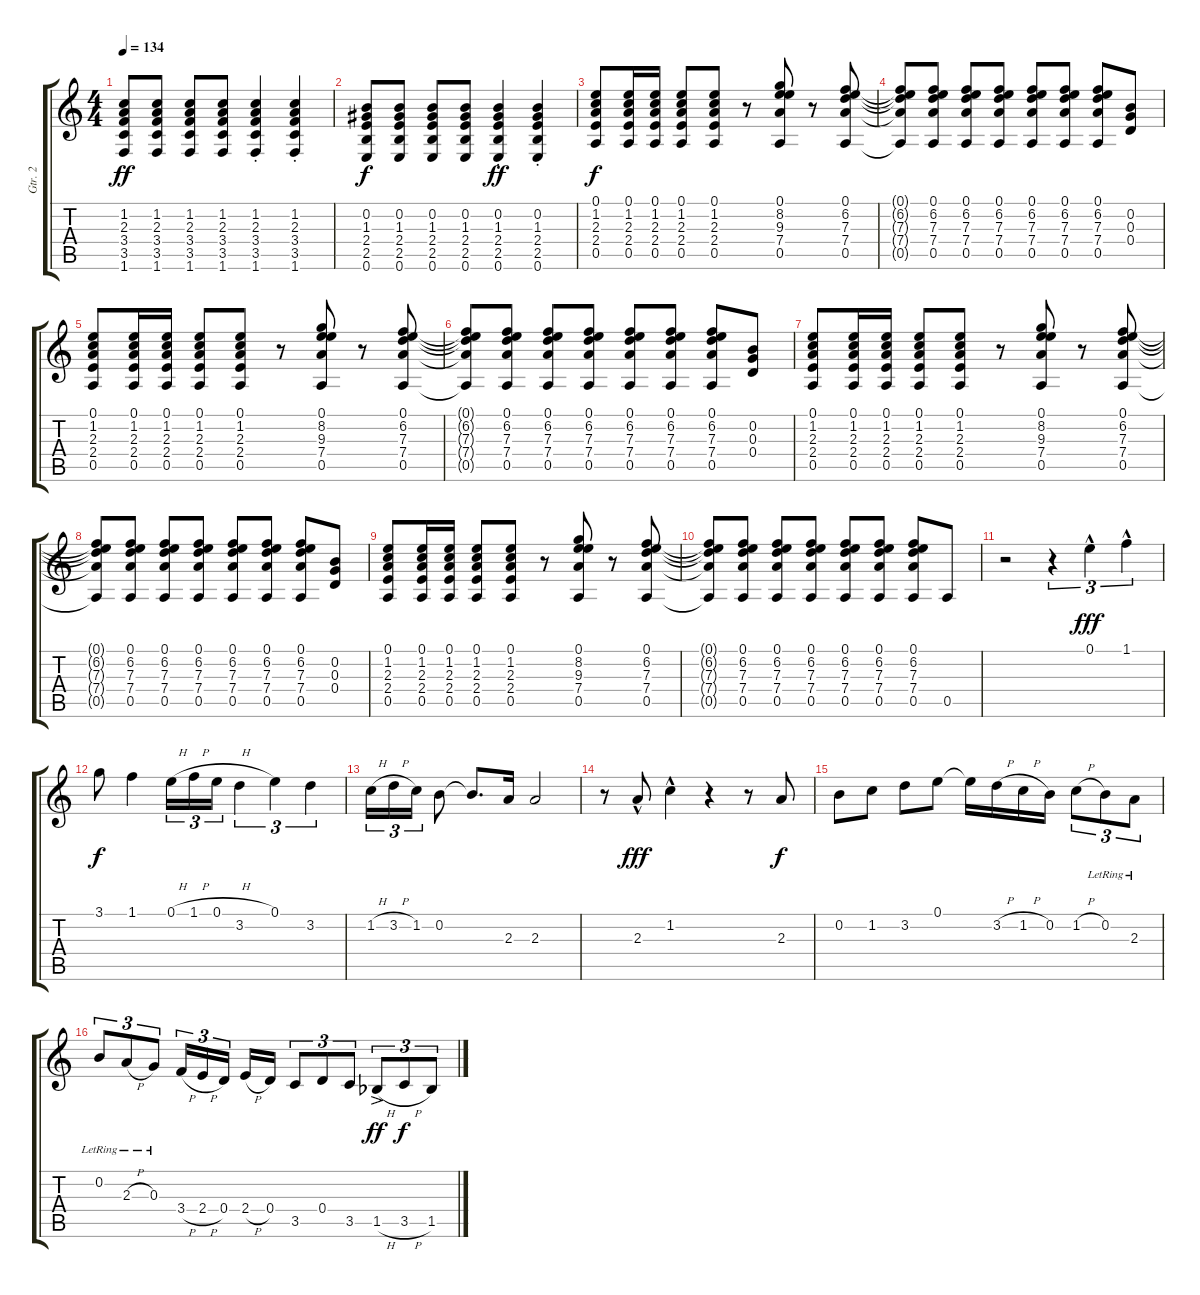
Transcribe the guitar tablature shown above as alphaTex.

\track ("Gtr. 2" "Gtr. 2") {instrument acousticguitarsteel}
\staff {score tabs}
\tuning (E4 B3 G3 D3 A2 E2) {hide}
\ts (4 4)
\tempo 134
\clef g2
\ks c
(1.2 2.3 3.4 3.5 1.6).8{dy ff} (1.2 2.3 3.4 3.5 1.6).8 (1.2 2.3 3.4 3.5 1.6).8 (1.2 2.3 3.4 3.5 1.6).8 (1.2{st} 2.3{st} 3.4{st} 3.5{st} 1.6{st}).4 (1.2{st} 2.3{st} 3.4{st} 3.5{st} 1.6{st}).4 |
(0.2 1.3 2.4 2.5 0.6).8{dy f} (0.2 1.3 2.4 2.5 0.6).8 (0.2 1.3 2.4 2.5 0.6).8 (0.2 1.3 2.4 2.5 0.6).8 (0.2{st} 1.3{st} 2.4{st} 2.5{st} 0.6{st}).4{dy ff} (0.2{st} 1.3{st} 2.4{st} 2.5{st} 0.6{st}).4 |
(0.1 1.2 2.3 2.4 0.5).8{dy f} (0.1 1.2 2.3 2.4 0.5).16 (0.1 1.2 2.3 2.4 0.5).16 (0.1 1.2 2.3 2.4 0.5).8 (0.1 1.2 2.3 2.4 0.5).8 r.8 (0.1 8.2 9.3 7.4 0.5).8 r.8 (0.1 6.2 7.3 7.4 0.5).8 |
(0.1{t} 6.2{t} 7.3{t} 7.4{t} 0.5{t}).8 (0.1 6.2 7.3 7.4 0.5).8 (0.1 6.2 7.3 7.4 0.5).8 (0.1 6.2 7.3 7.4 0.5).8 (0.1 6.2 7.3 7.4 0.5).8 (0.1 6.2 7.3 7.4 0.5).8 (0.1 6.2 7.3 7.4 0.5).8 (0.2 0.3 0.4).8 |
(0.1 1.2 2.3 2.4 0.5).8 (0.1 1.2 2.3 2.4 0.5).16 (0.1 1.2 2.3 2.4 0.5).16 (0.1 1.2 2.3 2.4 0.5).8 (0.1 1.2 2.3 2.4 0.5).8 r.8 (0.1 8.2 9.3 7.4 0.5).8 r.8 (0.1 6.2 7.3 7.4 0.5).8 |
(0.1{t} 6.2{t} 7.3{t} 7.4{t} 0.5{t}).8 (0.1 6.2 7.3 7.4 0.5).8 (0.1 6.2 7.3 7.4 0.5).8 (0.1 6.2 7.3 7.4 0.5).8 (0.1 6.2 7.3 7.4 0.5).8 (0.1 6.2 7.3 7.4 0.5).8 (0.1 6.2 7.3 7.4 0.5).8 (0.2 0.3 0.4).8 |
(0.1 1.2 2.3 2.4 0.5).8 (0.1 1.2 2.3 2.4 0.5).16 (0.1 1.2 2.3 2.4 0.5).16 (0.1 1.2 2.3 2.4 0.5).8 (0.1 1.2 2.3 2.4 0.5).8 r.8 (0.1 8.2 9.3 7.4 0.5).8 r.8 (0.1 6.2 7.3 7.4 0.5).8 |
(0.1{t} 6.2{t} 7.3{t} 7.4{t} 0.5{t}).8 (0.1 6.2 7.3 7.4 0.5).8 (0.1 6.2 7.3 7.4 0.5).8 (0.1 6.2 7.3 7.4 0.5).8 (0.1 6.2 7.3 7.4 0.5).8 (0.1 6.2 7.3 7.4 0.5).8 (0.1 6.2 7.3 7.4 0.5).8 (0.2 0.3 0.4).8 |
(0.1 1.2 2.3 2.4 0.5).8 (0.1 1.2 2.3 2.4 0.5).16 (0.1 1.2 2.3 2.4 0.5).16 (0.1 1.2 2.3 2.4 0.5).8 (0.1 1.2 2.3 2.4 0.5).8 r.8 (0.1 8.2 9.3 7.4 0.5).8 r.8 (0.1 6.2 7.3 7.4 0.5).8 |
(0.1{t} 6.2{t} 7.3{t} 7.4{t} 0.5{t}).8 (0.1 6.2 7.3 7.4 0.5).8 (0.1 6.2 7.3 7.4 0.5).8 (0.1 6.2 7.3 7.4 0.5).8 (0.1 6.2 7.3 7.4 0.5).8 (0.1 6.2 7.3 7.4 0.5).8 (0.1 6.2 7.3 7.4 0.5).8 0.5.8 |
r.2 r.4{tu (3 2)} 0.1{hac}.4{tu (3 2) dy fff} 1.1{hac}.4{tu (3 2)} |
3.1.8{dy f} 1.1.4 0.1{h}.16{tu (3 2)} 1.1{h}.16{tu (3 2)} 0.1{h}.16{tu (3 2)} 3.2.4{tu (3 2)} 0.1.4{tu (3 2)} 3.2.4{tu (3 2)} |
1.2{h}.16{tu (3 2)} 3.2{h}.16{tu (3 2)} 1.2.16{tu (3 2)} 0.2.8 0.2{t}.8{d} 2.3.16 2.3.2 |
r.8 2.3{hac}.8{dy fff} 1.2{hac}.4 r.4 r.8 2.3.8{dy f} |
0.2.8 1.2.8 3.2.8 0.1.8 0.1{t}.16 3.2{h}.16 1.2{h}.16 0.2.16 1.2{h}.8{tu (3 2)} 0.2{lr}.8{tu (3 2)} 2.3{lr}.8{tu (3 2)} |
0.2{lr}.8{tu (3 2)} 2.3{h lr}.8{tu (3 2)} 0.3{lr}.8{tu (3 2)} 3.4{h}.16{tu (3 2)} 2.4{h}.16{tu (3 2)} 0.4.16{tu (3 2) beam splitsecondary} 2.4{h}.16 0.4.16 3.5.8{tu (3 2)} 0.4.8{tu (3 2)} 3.5.8{tu (3 2)} 1.5{h ac acc b}.8{tu (3 2) dy ff} 3.5{h}.8{tu (3 2) dy f} 1.5{acc b}.8{tu (3 2)}
